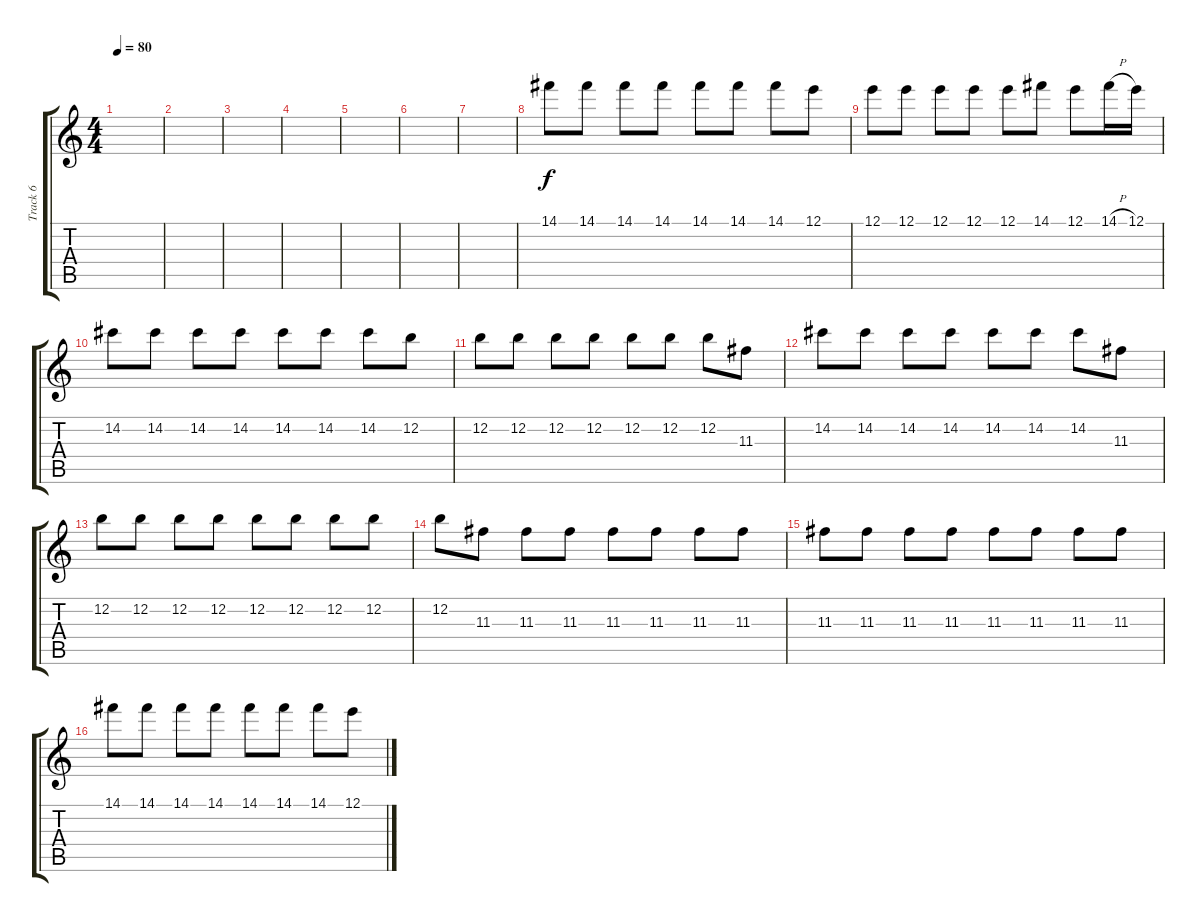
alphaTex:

\track ("Track 6" "Track 6") {instrument electricguitarclean}
\staff {score tabs}
\tuning (E4 B3 G3 D3 A2 E2) {hide}
\ts (4 4)
\tempo 80
\clef g2
\ks c
|
|
|
|
|
|
|
14.1.8 14.1.8 14.1.8 14.1.8 14.1.8 14.1.8 14.1.8 12.1.8 |
12.1.8 12.1.8 12.1.8 12.1.8 12.1.8 14.1.8 12.1.8 14.1{h}.16 12.1.16 |
14.2.8 14.2.8 14.2.8 14.2.8 14.2.8 14.2.8 14.2.8 12.2.8 |
12.2.8 12.2.8 12.2.8 12.2.8 12.2.8 12.2.8 12.2.8 11.3.8 |
14.2.8 14.2.8 14.2.8 14.2.8 14.2.8 14.2.8 14.2.8 11.3.8 |
12.2.8 12.2.8 12.2.8 12.2.8 12.2.8 12.2.8 12.2.8 12.2.8 |
12.2.8 11.3.8 11.3.8 11.3.8 11.3.8 11.3.8 11.3.8 11.3.8 |
11.3.8 11.3.8 11.3.8 11.3.8 11.3.8 11.3.8 11.3.8 11.3.8 |
14.1.8 14.1.8 14.1.8 14.1.8 14.1.8 14.1.8 14.1.8 12.1.8
